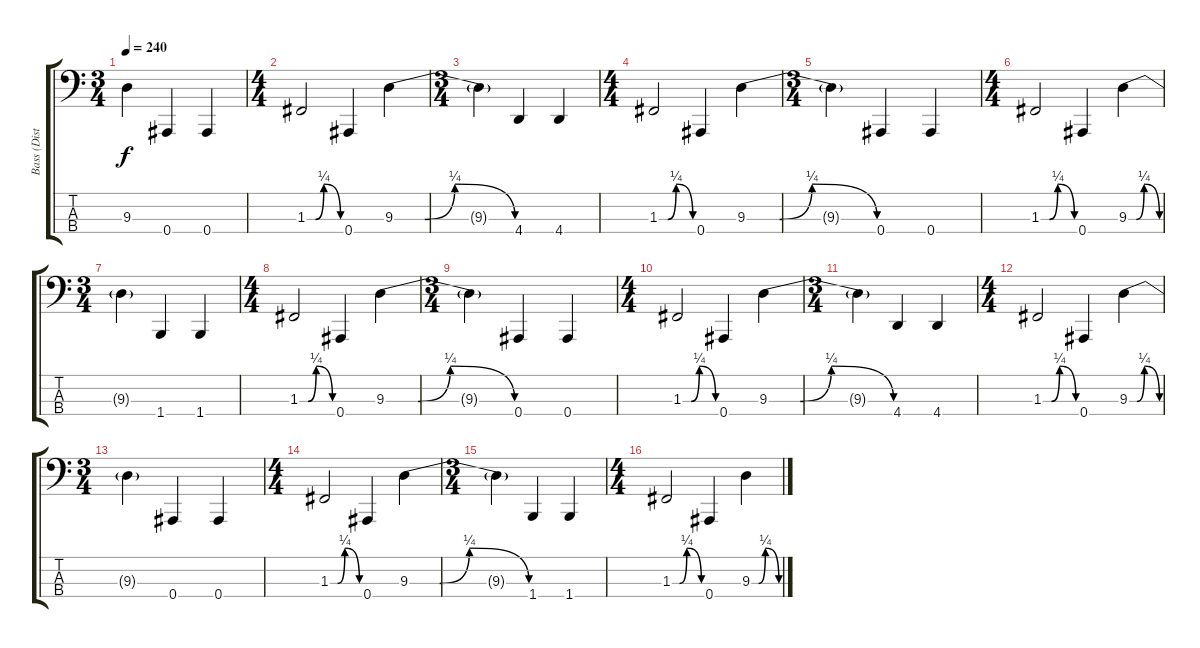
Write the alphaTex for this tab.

\track ("Bass (Dist.)" "Bass (Dist") {instrument overdrivenguitar}
\staff {score tabs}
\tuning (Eb2 Bb1 F1 Bb0) {hide}
\ts (3 4)
\tempo 240
\clef f4
\ks c
9.3{t}.4{dy f} 0.4.4 0.4.4 |
\ts (4 4)
1.3{be (custom 0 0 15 0 30 1 60 0)}.2 0.4.4 9.3{be (custom 0 0 15 0 30 1 60 0)}.4 |
\ts (3 4)
9.3{t}.4 4.4.4 4.4.4 |
\ts (4 4)
1.3{be (custom 0 0 15 0 30 1 60 0)}.2 0.4.4 9.3{be (custom 0 0 15 0 30 1 60 0)}.4 |
\ts (3 4)
9.3{t}.4 0.4.4 0.4.4 |
\ts (4 4)
1.3{be (custom 0 0 15 0 30 1 60 0)}.2 0.4.4 9.3{be (custom 0 0 15 0 30 1 60 0)}.4 |
\ts (3 4)
9.3{t}.4 1.4.4 1.4.4 |
\ts (4 4)
1.3{be (custom 0 0 15 0 30 1 60 0)}.2 0.4.4 9.3{be (custom 0 0 15 0 30 1 60 0)}.4 |
\ts (3 4)
9.3{t}.4 0.4.4 0.4.4 |
\ts (4 4)
1.3{be (custom 0 0 15 0 30 1 60 0)}.2 0.4.4 9.3{be (custom 0 0 15 0 30 1 60 0)}.4 |
\ts (3 4)
9.3{t}.4 4.4.4 4.4.4 |
\ts (4 4)
1.3{be (custom 0 0 15 0 30 1 60 0)}.2 0.4.4 9.3{be (custom 0 0 15 0 30 1 60 0)}.4 |
\ts (3 4)
9.3{t}.4 0.4.4 0.4.4 |
\ts (4 4)
1.3{be (custom 0 0 15 0 30 1 60 0)}.2 0.4.4 9.3{be (custom 0 0 15 0 30 1 60 0)}.4 |
\ts (3 4)
9.3{t}.4 1.4.4 1.4.4 |
\ts (4 4)
1.3{be (custom 0 0 15 0 30 1 60 0)}.2 0.4.4 9.3{be (custom 0 0 15 0 30 1 60 0)}.4
